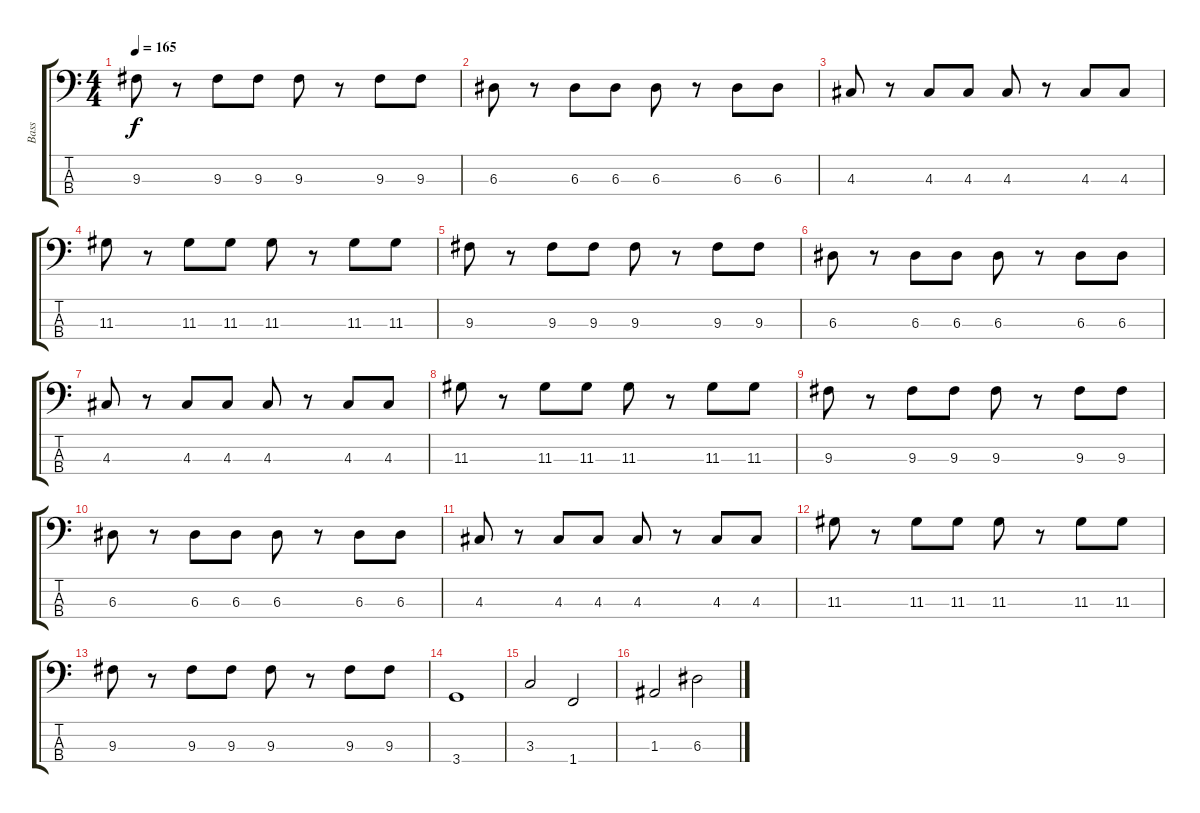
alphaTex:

\track ("Bass" "Bass") {instrument electricbassfinger}
\staff {score tabs}
\tuning (G2 D2 A1 E1) {hide}
\ts (4 4)
\tempo 165
\clef f4
\ks c
9.3.8{dy f} r.8 9.3.8 9.3.8 9.3.8 r.8 9.3.8 9.3.8 |
6.3.8 r.8 6.3.8 6.3.8 6.3.8 r.8 6.3.8 6.3.8 |
4.3.8 r.8 4.3.8 4.3.8 4.3.8 r.8 4.3.8 4.3.8 |
11.3.8 r.8 11.3.8 11.3.8 11.3.8 r.8 11.3.8 11.3.8 |
9.3.8 r.8 9.3.8 9.3.8 9.3.8 r.8 9.3.8 9.3.8 |
6.3.8 r.8 6.3.8 6.3.8 6.3.8 r.8 6.3.8 6.3.8 |
4.3.8 r.8 4.3.8 4.3.8 4.3.8 r.8 4.3.8 4.3.8 |
11.3.8 r.8 11.3.8 11.3.8 11.3.8 r.8 11.3.8 11.3.8 |
9.3.8 r.8 9.3.8 9.3.8 9.3.8 r.8 9.3.8 9.3.8 |
6.3.8 r.8 6.3.8 6.3.8 6.3.8 r.8 6.3.8 6.3.8 |
4.3.8 r.8 4.3.8 4.3.8 4.3.8 r.8 4.3.8 4.3.8 |
11.3.8 r.8 11.3.8 11.3.8 11.3.8 r.8 11.3.8 11.3.8 |
9.3.8 r.8 9.3.8 9.3.8 9.3.8 r.8 9.3.8 9.3.8 |
3.4.1 |
3.3.2 1.4.2 |
1.3.2 6.3.2
